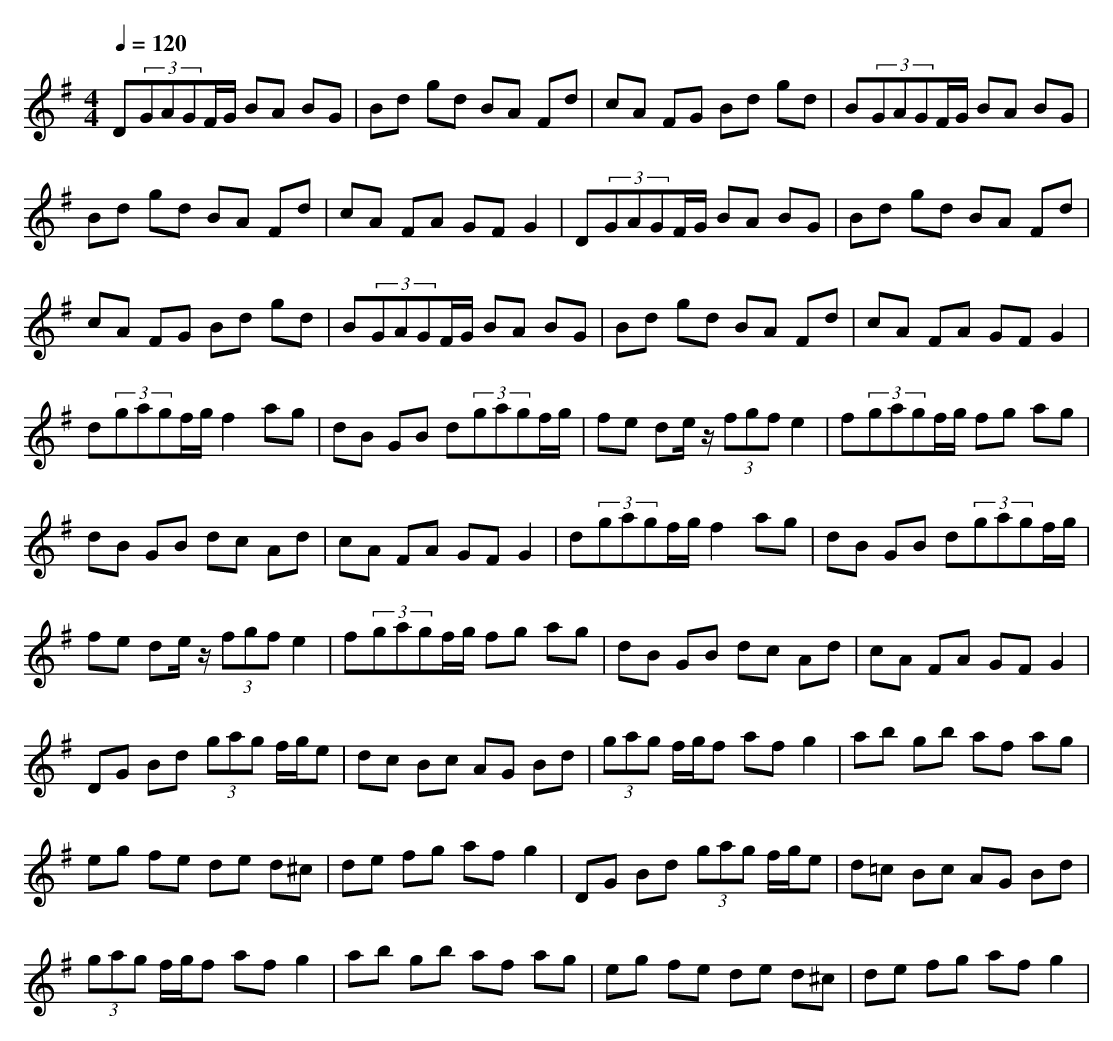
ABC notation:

X:1
T:
M: 4/4
L: 1/8
Q:1/4=120
K:G % 1 sharps
D(3GAGF/2G/2 BA BG|Bd gd BA Fd|cA FG Bd gd|B(3GAGF/2G/2 BA BG|
Bd gd BA Fd|cA FA GF G2|D(3GAGF/2G/2 BA BG|Bd gd BA Fd|
cA FG Bd gd|B(3GAGF/2G/2 BA BG|Bd gd BA Fd|cA FA GF G2|
d(3gagf/2g/2 f2 ag|dB GB d(3gagf/2g/2|fe de/2z/2 (3fgf e2|f(3gagf/2g/2 fg ag|
dB GB dc Ad|cA FA GF G2|d(3gagf/2g/2 f2 ag|dB GB d(3gagf/2g/2|
fe de/2z/2 (3fgf e2|f(3gagf/2g/2 fg ag|dB GB dc Ad|cA FA GF G2|
DG Bd (3gag f/2g/2e|dc Bc AG Bd|(3gag f/2g/2f af g2|ab gb af ag|
eg fe de d^c|de fg af g2|DG Bd (3gag f/2g/2e|d=c Bc AG Bd|
(3gag f/2g/2f af g2|ab gb af ag|eg fe de d^c|de fg af g2|
